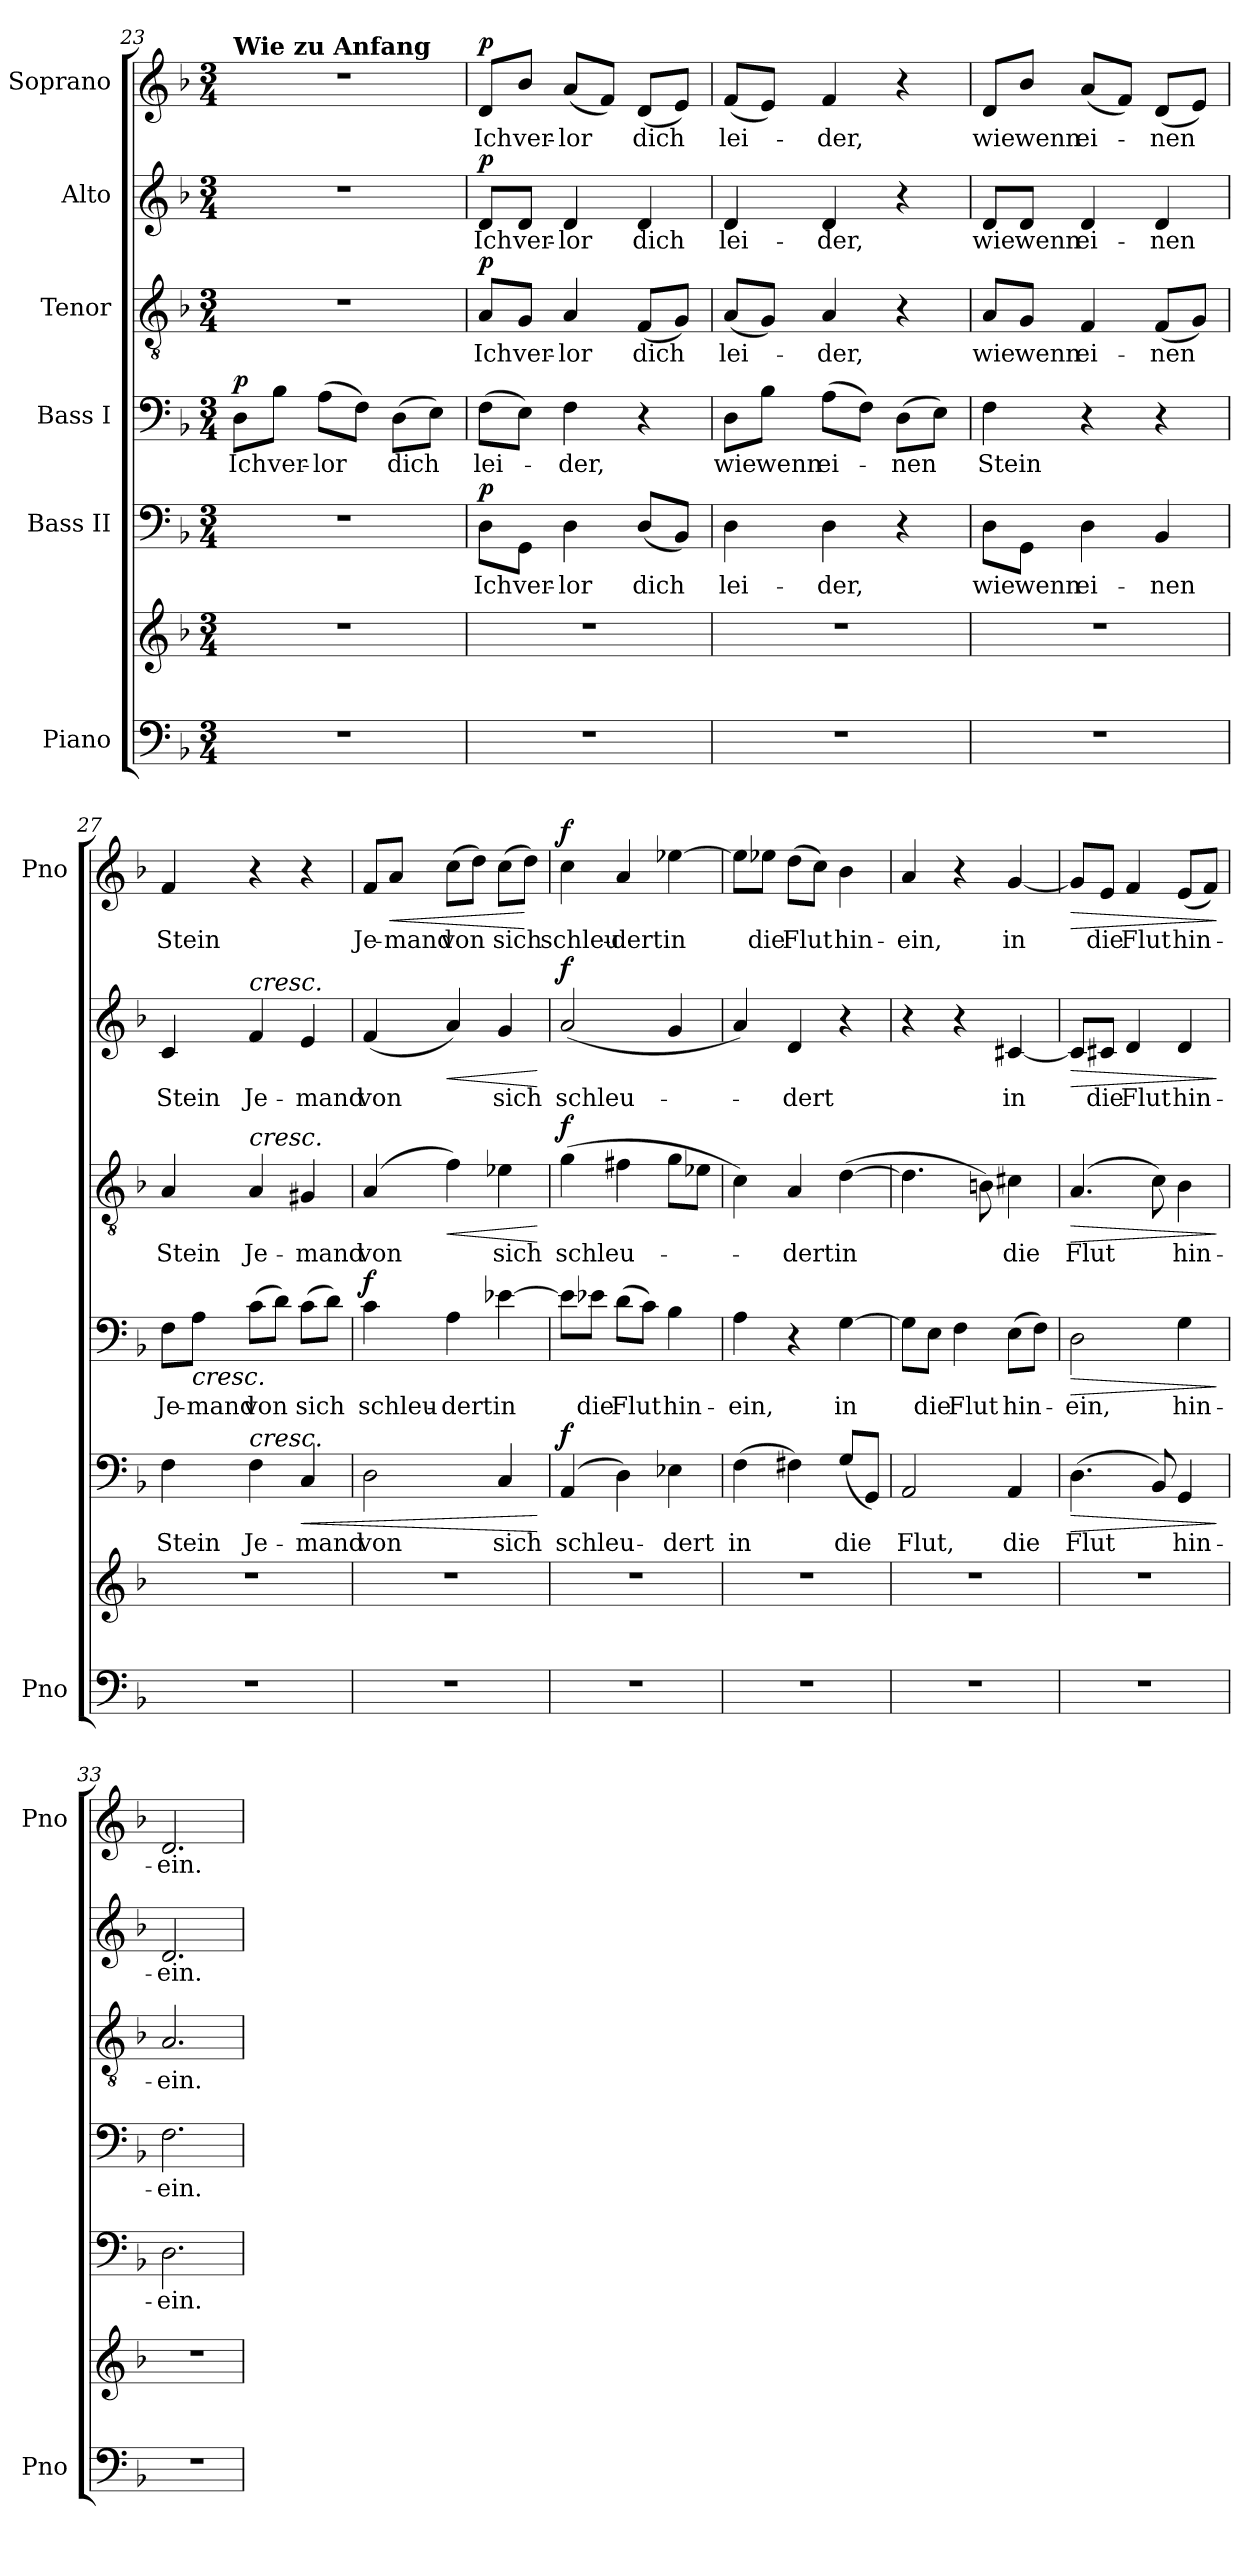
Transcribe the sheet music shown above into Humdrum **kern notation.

**kern	**kern	**kern	**text	**dynam	**kern	**text	**dynam	**kern	**text	**dynam	**kern	**text	**dynam	**kern	**text	**dynam
*part6	*part6	*part5	*part5	*part5	*part4	*part4	*part4	*part3	*part3	*part3	*part2	*part2	*part2	*part1	*part1	*part1
*staff7	*staff6	*staff5	*staff5	*staff5	*staff4	*staff4	*staff4	*staff3	*staff3	*staff3	*staff2	*staff2	*staff2	*staff1	*staff1	*staff1
*I"Piano	*	*I"Bass II	*	*	*I"Bass I	*	*	*I"Tenor	*	*	*I"Alto	*	*	*I"Soprano	*	*
*I'Pno	*	*	*	*	*	*	*	*	*	*	*	*	*	*I'Pno	*	*
*clefF4	*clefG2	*clefF4	*	*	*clefF4	*	*	*clefGv2	*	*	*clefG2	*	*	*clefG2	*	*
*k[b-]	*k[b-]	*k[b-]	*	*	*k[b-]	*	*	*k[b-]	*	*	*k[b-]	*	*	*k[b-]	*	*
*F:	*F:	*F:	*	*	*F:	*	*	*F:	*	*	*F:	*	*	*F:	*	*
*M3/4	*M3/4	*M3/4	*	*	*M3/4	*	*	*M3/4	*	*	*M3/4	*	*	*M3/4	*	*
=23	=23	=23	=23	=23	=23	=23	=23	=23	=23	=23	=23	=23	=23	=23	=23	=23
!	!	!	!	!	!	!	!	!	!	!	!	!	!	!LO:TX:a:B:t=Wie zu Anfang	!	!
!	!	!	!	!	!	!LO:LY:b	!LO:DY:b	!	!	!	!	!	!	!	!	!
2.r	2.r	2.r	.	.	8D\L	Ich	p	2.r	.	.	2.r	.	.	2.r	.	.
!	!	!	!	!	!	!LO:LY:b	!	!	!	!	!	!	!	!	!	!
.	.	.	.	.	8B-\J	ver-	.	.	.	.	.	.	.	.	.	.
!	!	!	!	!	!	!LO:LY:b	!	!	!	!	!	!	!	!	!	!
.	.	.	.	.	(>8A\L	-lor	.	.	.	.	.	.	.	.	.	.
.	.	.	.	.	8F\J)	.	.	.	.	.	.	.	.	.	.	.
!	!	!	!	!	!	!LO:LY:b	!	!	!	!	!	!	!	!	!	!
.	.	.	.	.	(>8D\L	dich	.	.	.	.	.	.	.	.	.	.
.	.	.	.	.	8E\J)	.	.	.	.	.	.	.	.	.	.	.
=24	=24	=24	=24	=24	=24	=24	=24	=24	=24	=24	=24	=24	=24	=24	=24	=24
!	!	!	!LO:LY:b	!LO:DY:b	!	!LO:LY:b	!	!	!LO:LY:b	!LO:DY:b	!	!LO:LY:b	!LO:DY:b	!	!LO:LY:b	!LO:DY:b
2.r	2.r	8D\L	Ich	p	(>8F\L	lei-	.	8A/L	Ich	p	8d/L	Ich	p	8d/L	Ich	p
!	!	!	!LO:LY:b	!	!	!	!	!	!LO:LY:b	!	!	!LO:LY:b	!	!	!LO:LY:b	!
.	.	8GG\J	ver-	.	8E\J)	.	.	8G/J	ver-	.	8d/J	ver-	.	8b-/J	ver-	.
!	!	!	!LO:LY:b	!	!	!LO:LY:b	!	!	!LO:LY:b	!	!	!LO:LY:b	!	!	!LO:LY:b	!
.	.	4D\	-lor	.	4F\	-der,	.	4A/	-lor	.	4d/	-lor	.	(<8a/L	-lor	.
.	.	.	.	.	.	.	.	.	.	.	.	.	.	8f/J)	.	.
!	!	!	!LO:LY:b	!	!	!	!	!	!LO:LY:b	!	!	!LO:LY:b	!	!	!LO:LY:b	!
.	.	(<8D/L	dich	.	4r	.	.	(<8F/L	dich	.	4d/	dich	.	(<8d/L	dich	.
.	.	8BB-/J)	.	.	.	.	.	8G/J)	.	.	.	.	.	8e/J)	.	.
!!LO:PB:g=z
=25	=25	=25	=25	=25	=25	=25	=25	=25	=25	=25	=25	=25	=25	=25	=25	=25
!	!	!	!LO:LY:b	!	!	!LO:LY:b	!	!	!LO:LY:b	!	!	!LO:LY:b	!	!	!LO:LY:b	!
2.r	2.r	4D\	lei-	.	8D\L	wie	.	(<8A/L	lei-	.	4d/	lei-	.	(<8f/L	lei-	.
!	!	!	!	!	!	!LO:LY:b	!	!	!	!	!	!	!	!	!	!
.	.	.	.	.	8B-\J	wenn	.	8G/J)	.	.	.	.	.	8e/J)	.	.
!	!	!	!LO:LY:b	!	!	!LO:LY:b	!	!	!LO:LY:b	!	!	!LO:LY:b	!	!	!LO:LY:b	!
.	.	4D\	-der,	.	(>8A\L	ei-	.	4A/	-der,	.	4d/	-der,	.	4f/	-der,	.
.	.	.	.	.	8F\J)	.	.	.	.	.	.	.	.	.	.	.
!	!	!	!	!	!	!LO:LY:b	!	!	!	!	!	!	!	!	!	!
.	.	4r	.	.	(>8D\L	-nen	.	4r	.	.	4r	.	.	4r	.	.
.	.	.	.	.	8E\J)	.	.	.	.	.	.	.	.	.	.	.
=26	=26	=26	=26	=26	=26	=26	=26	=26	=26	=26	=26	=26	=26	=26	=26	=26
!	!	!	!LO:LY:b	!	!	!LO:LY:b	!	!	!LO:LY:b	!	!	!LO:LY:b	!	!	!LO:LY:b	!
2.r	2.r	8D\L	wie	.	4F\	Stein	.	8A/L	wie	.	8d/L	wie	.	8d/L	wie	.
!	!	!	!LO:LY:b	!	!	!	!	!	!LO:LY:b	!	!	!LO:LY:b	!	!	!LO:LY:b	!
.	.	8GG\J	wenn	.	.	.	.	8G/J	wenn	.	8d/J	wenn	.	8b-/J	wenn	.
!	!	!	!LO:LY:b	!	!	!	!	!	!LO:LY:b	!	!	!LO:LY:b	!	!	!LO:LY:b	!
.	.	4D\	ei-	.	4r	.	.	4F/	ei-	.	4d/	ei-	.	(<8a/L	ei-	.
.	.	.	.	.	.	.	.	.	.	.	.	.	.	8f/J)	.	.
!	!	!	!LO:LY:b	!	!	!	!	!	!LO:LY:b	!	!	!LO:LY:b	!	!	!LO:LY:b	!
.	.	4BB-/	-nen	.	4r	.	.	(<8F/L	-nen	.	4d/	-nen	.	(<8d/L	-nen	.
.	.	.	.	.	.	.	.	8G/J)	.	.	.	.	.	8e/J)	.	.
=27	=27	=27	=27	=27	=27	=27	=27	=27	=27	=27	=27	=27	=27	=27	=27	=27
!	!	!	!LO:LY:b	!	!	!LO:LY:b	!	!	!LO:LY:b	!	!	!LO:LY:b	!	!	!LO:LY:b	!
2.r	2.r	4F\	Stein	.	8F\L	Je-	.	4A/	Stein	.	4c/	Stein	.	4f/	Stein	.
!	!	!	!	!	!	!LO:LY:b	!LO:HP:b	!	!	!	!	!	!	!	!	!
.	.	.	.	.	8A\J	-mand	<	.	.	.	.	.	.	.	.	.
!	!	!	!	!	!	!	!	!	!	!	!LO:TX:a:i:t=cresc.	!	!	!	!	!
!	!	!	!	!	!	!	!	!LO:TX:a:i:t=cresc.	!	!	!	!	!	!	!	!
!	!	!LO:TX:a:i:t=cresc.	!	!	!	!	!	!	!	!	!	!	!	!	!	!
!	!	!	!LO:LY:b	!	!	!LO:LY:b	!	!	!LO:LY:b	!	!	!LO:LY:b	!	!	!	!
.	.	4F\	Je-	.	(>8c\L	von	.	4A/	Je-	.	4f/	Je-	.	4r	.	.
.	.	.	.	.	8d\J)	.	.	.	.	.	.	.	.	.	.	.
!	!	!	!LO:LY:b	!LO:HP:b	!	!LO:LY:b	!	!	!LO:LY:b	!	!	!LO:LY:b	!	!	!	!
.	.	4C/	-mand	<	(>8c\L	sich	.	4G#X/	-mand	.	4e/	-mand	.	4r	.	.
.	.	.	.	.	8d\J)	.	.	.	.	.	.	.	.	.	.	.
=28	=28	=28	=28	=28	=28	=28	=28	=28	=28	=28	=28	=28	=28	=28	=28	=28
!	!	!	!LO:LY:b	!	!	!LO:LY:b	!LO:DY:b	!	!LO:LY:b	!	!	!LO:LY:b	!	!	!LO:LY:b	!
2.r	2.r	2D\	von	.	4c\	schleu-	f	(>4A/	von	.	(<4f/	von	.	8f/L	Je-	.
!	!	!	!	!	!	!	!	!	!	!	!	!	!	!	!LO:LY:b	!LO:HP:b
.	.	.	.	.	.	.	.	.	.	.	.	.	.	8a/J	-mand	<
!	!	!	!	!	!	!LO:LY:b	!	!	!	!LO:HP:b	!	!	!LO:HP:b	!	!LO:LY:b	!
.	.	.	.	.	4A\	-dert	.	4f\)	.	<	4a/)	.	<	(>8cc\L	von	.
.	.	.	.	.	.	.	.	.	.	.	.	.	.	8dd\J)	.	.
!	!	!	!LO:LY:b	!	!	!LO:LY:b	!	!	!LO:LY:b	!	!	!LO:LY:b	!	!	!LO:LY:b	!
.	.	4C/	sich	.	[4e-X\	in	[	4e-X\	sich	.	4g/	sich	.	(>8cc\L	sich	.
.	.	.	.	.	.	.	.	.	.	.	.	.	.	8dd\J)	.	[
.	.	.	.	[	.	.	.	.	.	[	.	.	[	.	.	.
!!LO:PB:g=z
=29	=29	=29	=29	=29	=29	=29	=29	=29	=29	=29	=29	=29	=29	=29	=29	=29
!	!	!	!LO:LY:b	!LO:DY:b	!	!	!	!	!LO:LY:b	!LO:DY:b	!	!LO:LY:b	!LO:DY:b	!	!LO:LY:b	!LO:DY:b
2.r	2.r	(>4AA/	schleu-	f	8e-\L]	.	.	(>4g\	schleu-	f	(<2a/	schleu-	f	4cc\	schleu-	f
!	!	!	!	!	!	!LO:LY:b	!	!	!	!	!	!	!	!	!	!
.	.	.	.	.	8e-X\J	die	.	.	.	.	.	.	.	.	.	.
!	!	!	!	!	!	!LO:LY:b	!	!	!	!	!	!	!	!	!LO:LY:b	!
.	.	4D\)	.	.	(>8d\L	Flut	.	4f#X\	.	.	.	.	.	4a/	-dert	.
.	.	.	.	.	8c\J)	.	.	.	.	.	.	.	.	.	.	.
!	!	!	!LO:LY:b	!	!	!LO:LY:b	!	!	!	!	!	!	!	!	!LO:LY:b	!
.	.	4E-X\	-dert	.	4B-\	hin-	.	8g\L	.	.	4g/	.	.	[4ee-X\	in	.
.	.	.	.	.	.	.	.	8e-X\J	.	.	.	.	.	.	.	.
!!LO:PB:g=z
=30	=30	=30	=30	=30	=30	=30	=30	=30	=30	=30	=30	=30	=30	=30	=30	=30
!	!	!	!LO:LY:b	!	!	!LO:LY:b	!	!	!	!	!	!	!	!	!	!
2.r	2.r	(>4F\	in	.	4A\	-ein,	.	4c\)	.	.	4a/)	.	.	8ee-\L]	.	.
!	!	!	!	!	!	!	!	!	!	!	!	!	!	!	!LO:LY:b	!
.	.	.	.	.	.	.	.	.	.	.	.	.	.	8ee-X\J	die	.
!	!	!	!	!	!	!	!	!	!LO:LY:b	!	!	!LO:LY:b	!	!	!LO:LY:b	!
.	.	4F#X\)	.	.	4r	.	.	4A/	-dert	.	4d/	-dert	.	(>8dd\L	Flut	.
.	.	.	.	.	.	.	.	.	.	.	.	.	.	8cc\J)	.	.
!	!	!	!LO:LY:b	!	!	!LO:LY:b	!	!	!LO:LY:b	!	!	!	!	!	!LO:LY:b	!
.	.	(<8G/L	die	.	[4G\	in	.	(>[4d\	in	.	4r	.	.	4b-\	hin-	.
.	.	8GG/J)	.	.	.	.	.	.	.	.	.	.	.	.	.	.
=31	=31	=31	=31	=31	=31	=31	=31	=31	=31	=31	=31	=31	=31	=31	=31	=31
!	!	!	!LO:LY:b	!	!	!	!	!	!	!	!	!	!	!	!LO:LY:b	!
2.r	2.r	2AA/	Flut,	.	8G\L]	.	.	4.d\]	.	.	4r	.	.	4a/	-ein,	.
!	!	!	!	!	!	!LO:LY:b	!	!	!	!	!	!	!	!	!	!
.	.	.	.	.	8E\J	die	.	.	.	.	.	.	.	.	.	.
!	!	!	!	!	!	!LO:LY:b	!	!	!	!	!	!	!	!	!	!
.	.	.	.	.	4F\	Flut	.	.	.	.	4r	.	.	4r	.	.
.	.	.	.	.	.	.	.	8Bn\)	.	.	.	.	.	.	.	.
!	!	!	!LO:LY:b	!	!	!LO:LY:b	!	!	!LO:LY:b	!	!	!LO:LY:b	!	!	!LO:LY:b	!
.	.	4AA/	die	.	(>8E\L	hin-	.	4c#X\	die	.	[4c#X/	in	.	[4g/	in	.
.	.	.	.	.	8F\J)	.	.	.	.	.	.	.	.	.	.	.
=32	=32	=32	=32	=32	=32	=32	=32	=32	=32	=32	=32	=32	=32	=32	=32	=32
!	!	!	!LO:LY:b	!LO:HP:b	!	!LO:LY:b	!LO:HP:b	!	!LO:LY:b	!LO:HP:b	!	!	!LO:HP:b	!	!	!LO:HP:b
2.r	2.r	(>4.D\	Flut	>	2D\	­ein,	>	(>4.A/	Flut	>	8c#/L]	.	>	8g/L]	.	>
!	!	!	!	!	!	!	!	!	!	!	!	!LO:LY:b	!	!	!LO:LY:b	!
.	.	.	.	.	.	.	.	.	.	.	8c#X/J	die	.	8e/J	die	.
!	!	!	!	!	!	!	!	!	!	!	!	!LO:LY:b	!	!	!LO:LY:b	!
.	.	.	.	.	.	.	.	.	.	.	4d/	Flut	.	4f/	Flut	.
.	.	8BB-/)	.	.	.	.	.	8c\)	.	.	.	.	.	.	.	.
!	!	!	!LO:LY:b	!	!	!LO:LY:b	!	!	!LO:LY:b	!	!	!LO:LY:b	!	!	!LO:LY:b	!
.	.	4GG/	hin-	.	4G\	hin-	.	4B-\	hin-	.	4d/	hin-	.	(<8e/L	hin-	.
.	.	.	.	.	.	.	.	.	.	.	.	.	.	8f/J)	.	.
.	.	.	.	]	.	.	]	.	.	]	.	.	]	.	.	]
=33	=33	=33	=33	=33	=33	=33	=33	=33	=33	=33	=33	=33	=33	=33	=33	=33
!	!	!	!LO:LY:b	!	!	!LO:LY:b	!	!	!LO:LY:b	!	!	!LO:LY:b	!	!	!LO:LY:b	!
2.r	2.r	2.D\	-ein.	.	2.F\	-ein.	.	2.A/	-ein.	.	2.d/	-ein.	.	2.d/	-ein.	.
=	=	=	=	=	=	=	=	=	=	=	=	=	=	=	=	=
*-	*-	*-	*-	*-	*-	*-	*-	*-	*-	*-	*-	*-	*-	*-	*-	*-
